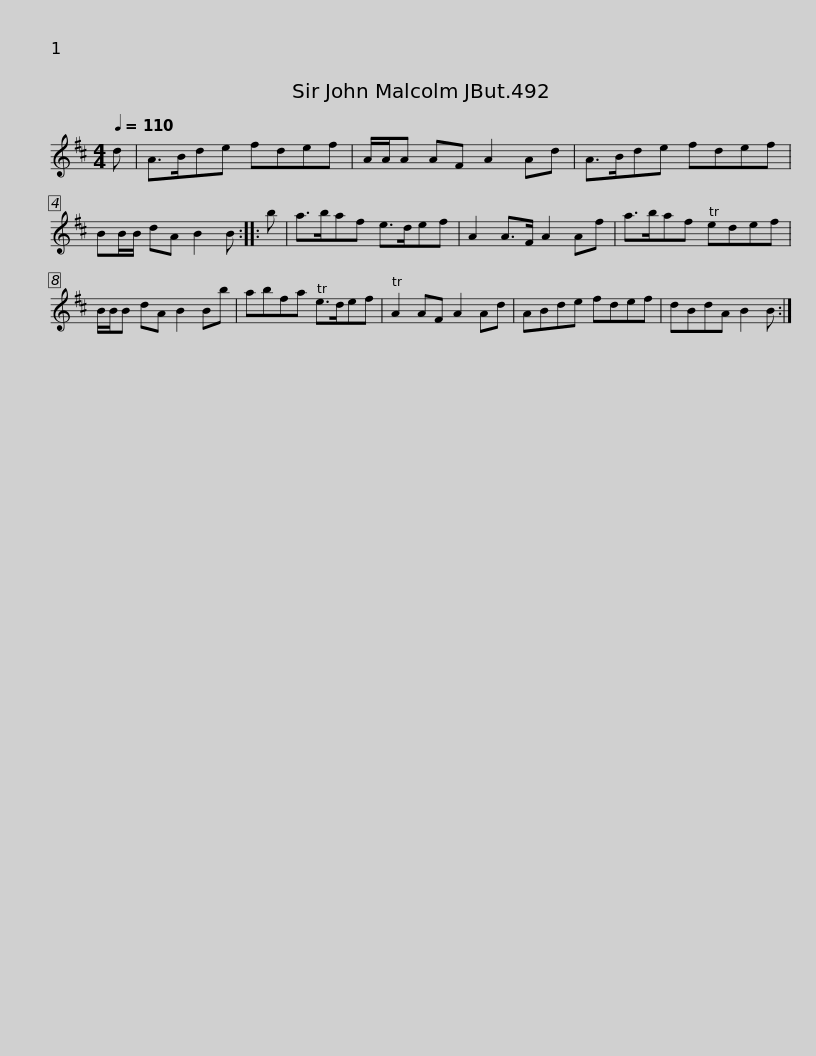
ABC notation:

X:1
L:1/8
Q:1/4=110
M:4/4
I:linebreak $
K:Bmin
V:1 treble
V:1
 d | A>Bde fdef | A/A/A AF A2 Ad | A>Bde fdef | BB/B/ dA B2 B :: %5
 b |$ a>baf e>def | A2 A>F A2 Af | a>baf edef | B/B/B dA B2 Bb | %10
 abfa e>def |$ A2 AF A2 Ad | ABde fdef | dBdA B2 B :| %14
